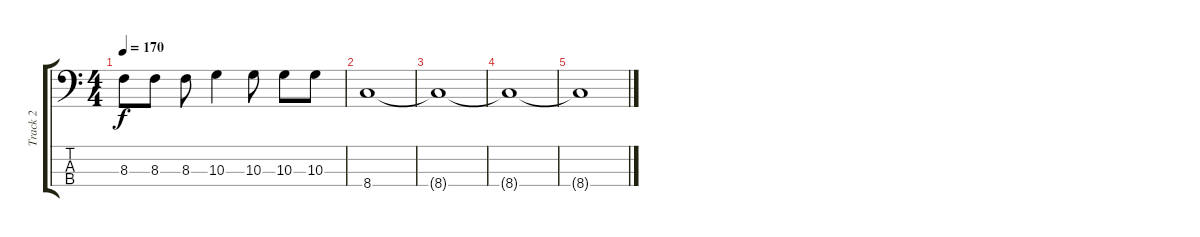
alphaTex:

\track ("Track 2" "Track 2") {instrument electricbasspick}
\staff {score tabs}
\tuning (G2 D2 A1 E1) {hide}
\ts (4 4)
\tempo 170
\clef f4
\ks c
8.3.8{dy f} 8.3.8 8.3.8 10.3.4 10.3.8 10.3.8 10.3.8 |
8.4.1 |
8.4{t}.1 |
8.4{t}.1 |
8.4{t}.1
